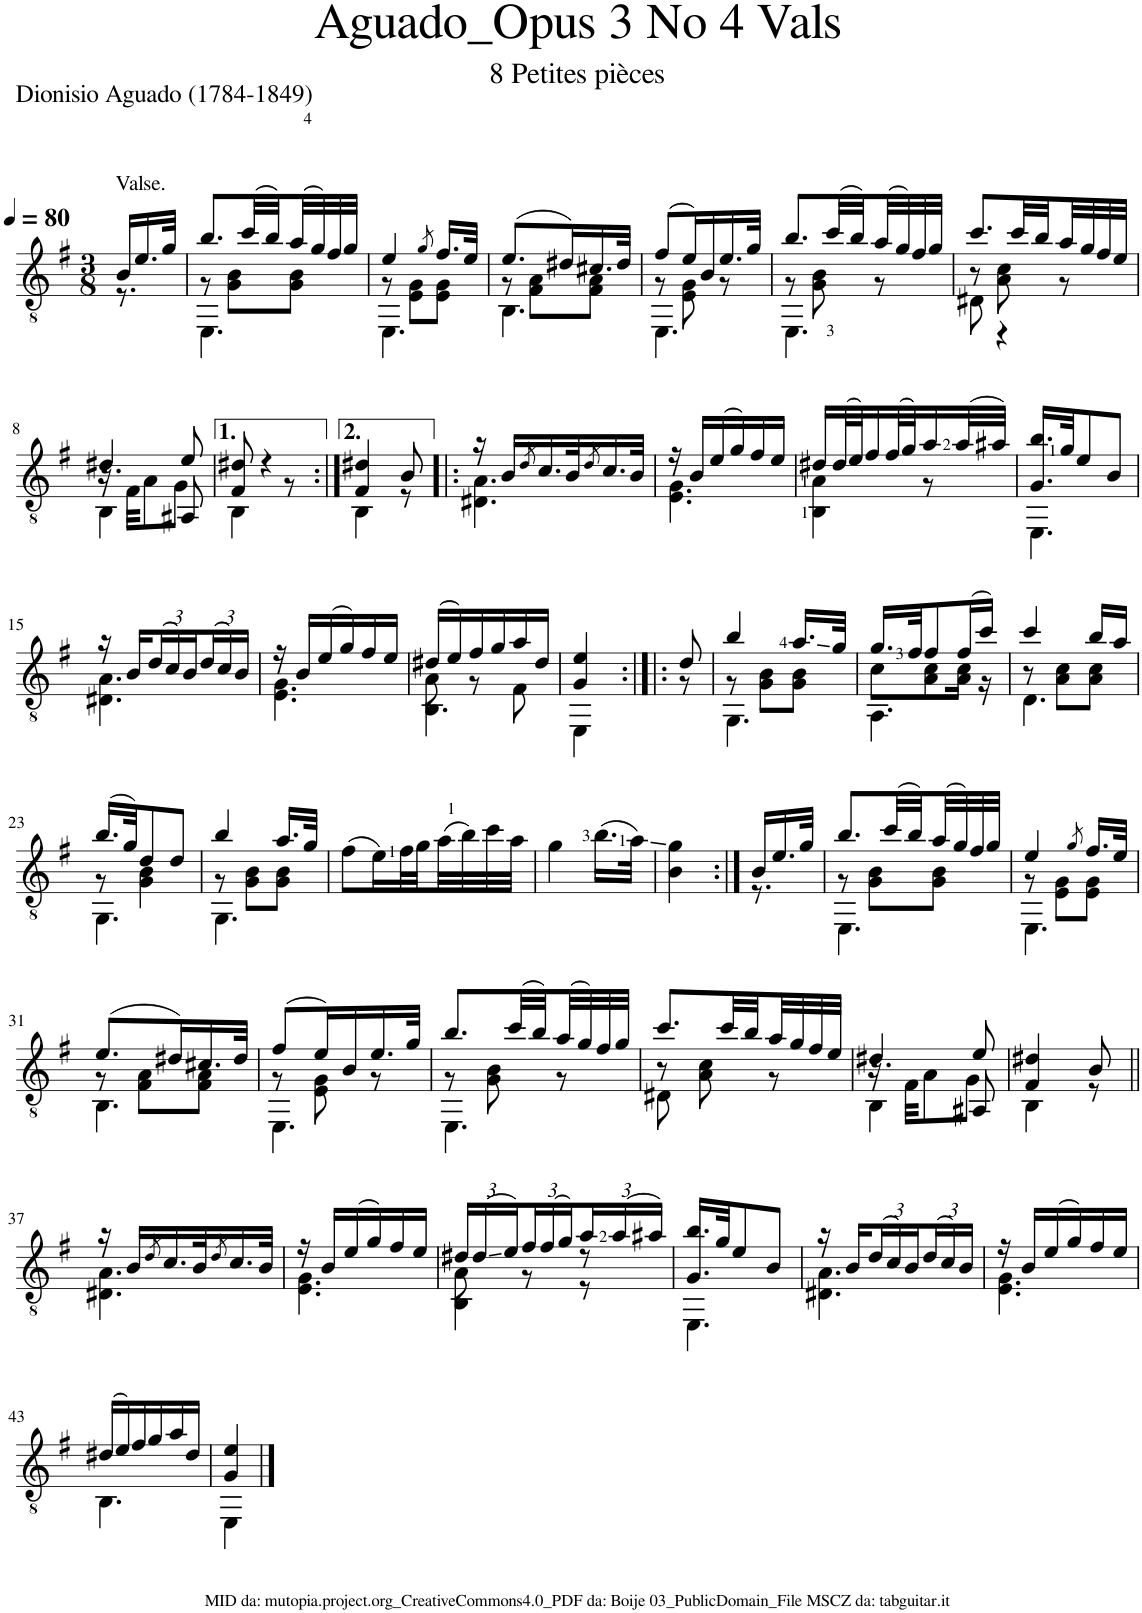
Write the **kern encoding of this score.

**kern
*part1
*staff1
*I"Guitar
*I'Guit.
*clefGv2
*k[f#]
*M3/8
*MM80
=1
*^
!LO:TX:a:t=Valse.	!
16B/LL	8.r
16.e/	.
32g/JJk	.
=2	=2
*	*^
8.b/L	8r	4.EE\
.	8G\ 8B\L	.
(32cc/LL	.	.
32b/)	.	.
(32a/	8G\ 8B\J	.
32g/)	.	.
32f#/	.	.
32g/JJJ	.	.
=3	=3	=3
4e/	8r	4.EE\
.	8E\ 8G\L	.
8qg/	.	.
16.f#/LL	8E\ 8G\J	.
32e/JJk	.	.
=4	=4	=4
(8.e/L	8r	4.BB\
.	8F#\ 8A\L	.
16d#X/L)	.	.
16.c#X/	8F#\ 8A\J	.
32d#/JJk	.	.
=5	=5	=5
(8f#/L	8r	4.EE\
16e/L)	8E\ 8G\	.
16B/	.	.
16.e/	8r	.
32g/JJk	.	.
=6	=6	=6
8.b/L	8r	4.EE\
.	8G\ 8B\	.
(32cc/LL	.	.
32b/)	.	.
(32a/	8r	.
32g/)	.	.
32f#/	.	.
32g/JJJ	.	.
=7	=7	=7
8.cc/L	8r	8D#X\
.	8A\ 8c\	4r
32cc/LL	.	.
32b/	.	.
32a/	8r	.
32g/	.	.
32f#/	.	.
32e/JJJ	.	.
!!LO:LB:g=z	!!	!!
=8	=8	=8
4d#X/	16.r	4BB\
.	32F#\KKL	.
.	8A\	.
8e/	8G\J	8AA#X/
*	*v	*v
=9	=9
8F#/ 8d#X/	4BB\
4r	.
.	8r
=10:|!	=10:|!
4F#/ 4d#X/	4BB\
8B/	8r
=11!|:	=11!|:
16r	4.D#X\ 4.A\
16B/LL	.
8qd/	.
16.c/	.
32B/K	.
8qd/	.
16.c/	.
32B/JJk	.
=12	=12
16r	4.E\ 4.G\
16B/LL	.
(16e/	.
16g/)	.
16f#/	.
16e/JJ	.
=13	=13
16d#X/LL	4BB\ 4A\
(32d#/L	.
32e/J)	.
16f#/	.
(32f#/L	.
32g/J)	.
16a/	8r
(32a/L	.
32a#X/JJJ)	.
=14	=14
16.G/ 16.b/LL	4.EE\
32g/JK	.
8e/	.
8B/J	.
!!LO:LB:g=z	!!
=15	=15
16r	4.D#X\ 4.A\
16B/LL	.
*Xbrackettup	*
(24d/	.
24c/)	.
24B/	.
(24d/	.
24c/)	.
24B/JJ	.
=16	=16
16r	4.E\ 4.G\
16B/LL	.
(16e/	.
16g/)	.
16f#/	.
16e/JJ	.
=17	=17
*	*^
(16d#X/LL	8A\	4.BB\
16e/)	.	.
16f#/	8r	.
16g/	.	.
16a/	8F#\	.
16d#/JJ	.	.
*	*v	*v
=18	=18
4G/ 4e/	4EE\
=19:|!|:	=19:|!|:
8d/	8r
=20	=20
*	*^
4b/	8r	4.GG\
.	8G\ 8B\L	.
16.a/LL	8G\ 8B\J	.
32g/JJk	.	.
=21	=21	=21
16.g/LL	8c\L	4.AA\
32f#/JK	.	.
8f#/	8A\ 8c\	.
(16f#/L	16A\ 16c\Jk	.
16cc/JJ)	16r	.
=22	=22	=22
4cc/	8r	4.D\
.	8A\ 8c\L	.
16b/LL	8A\ 8c\J	.
16a/JJ	.	.
!!LO:LB:g=z	!!	!!
=23	=23	=23
(16.b/LL	8r	4.GG\
32g/JK)	.	.
8d/	4G\ 4B\	.
8d/J	.	.
=24	=24	=24
4b/	8r	4.GG\
.	8G\ 8B\L	.
16.a/LL	8G\ 8B\J	.
32g/JJk	.	.
*v	*v	*v
=25
(8f#\L
16e\L)
32f#\L
32g\
(32a\
32b\)
32cc\
32a\JJJ
=26
4g\
(16.b\LL
32a\JJk)
=27
4B\ 4g\
=28:|!
*^
16B/LL	8.r
16.e/	.
32g/JJk	.
=29	=29
*	*^
8.b/L	8r	4.EE\
.	8G\ 8B\L	.
(32cc/LL	.	.
32b/)	.	.
(32a/	8G\ 8B\J	.
32g/)	.	.
32f#/	.	.
32g/JJJ	.	.
=30	=30	=30
4e/	8r	4.EE\
.	8E\ 8G\L	.
8qg/	.	.
16.f#/LL	8E\ 8G\J	.
32e/JJk	.	.
!!LO:LB:g=z	!!	!!
=31	=31	=31
(8.e/L	8r	4.BB\
.	8F#\ 8A\L	.
16d#X/L)	.	.
16.c#X/	8F#\ 8A\J	.
32d#/JJk	.	.
=32	=32	=32
(8f#/L	8r	4.EE\
16e/L)	8E\ 8G\	.
16B/	.	.
16.e/	8r	.
32g/JJk	.	.
=33	=33	=33
8.b/L	8r	4.EE\
.	8G\ 8B\	.
(32cc/LL	.	.
32b/)	.	.
(32a/	8r	.
32g/)	.	.
32f#/	.	.
32g/JJJ	.	.
=34	=34	=34
8.cc/L	8r	8D#X\
.	8A\ 8c\	4ryy
32cc/LL	.	.
32b/	.	.
32a/	8r	.
32g/	.	.
32f#/	.	.
32e/JJJ	.	.
=35	=35	=35
4d#X/	16.r	4BB\
.	32F#\KKL	.
.	8A\	.
8e/	8G\J	8AA#X/
*	*v	*v
=36	=36
4F#/ 4d#X/	4BB\
8B/	8r
!!LO:LB:g=z	!!
=37||	=37||
16r	4.D#X\ 4.A\
16B/LL	.
8qd/	.
16.c/	.
32B/K	.
8qd/	.
16.c/	.
32B/JJk	.
=38	=38
16r	4.E\ 4.G\
16B/LL	.
(16e/	.
16g/)	.
16f#/	.
16e/JJ	.
=39	=39
*	*^
24d#X/LL	8A\	4BB\
(24d#/	.	.
24e/)	.	.
24f#/	8r	.
(24f#/	.	.
24g/)	.	.
24a/	8r	8r
(24a/	.	.
24a#X/JJ)	.	.
*	*v	*v
=40	=40
16.G/ 16.b/LL	4.EE\
32g/JK	.
8e/	.
8B/J	.
=41	=41
16r	4.D#X\ 4.A\
16B/LL	.
(24d/	.
24c/)	.
24B/	.
(24d/	.
24c/)	.
24B/JJ	.
=42	=42
16r	4.E\ 4.G\
16B/LL	.
(16e/	.
16g/)	.
16f#/	.
16e/JJ	.
!!LO:LB:g=z	!!
=43	=43
(16d#X/LL	4.BB\
16e/)	.
16f#/	.
16g/	.
16a/	.
16d#/JJ	.
=44	=44
4G/ 4e/	4EE\
*v	*v
==
*-
